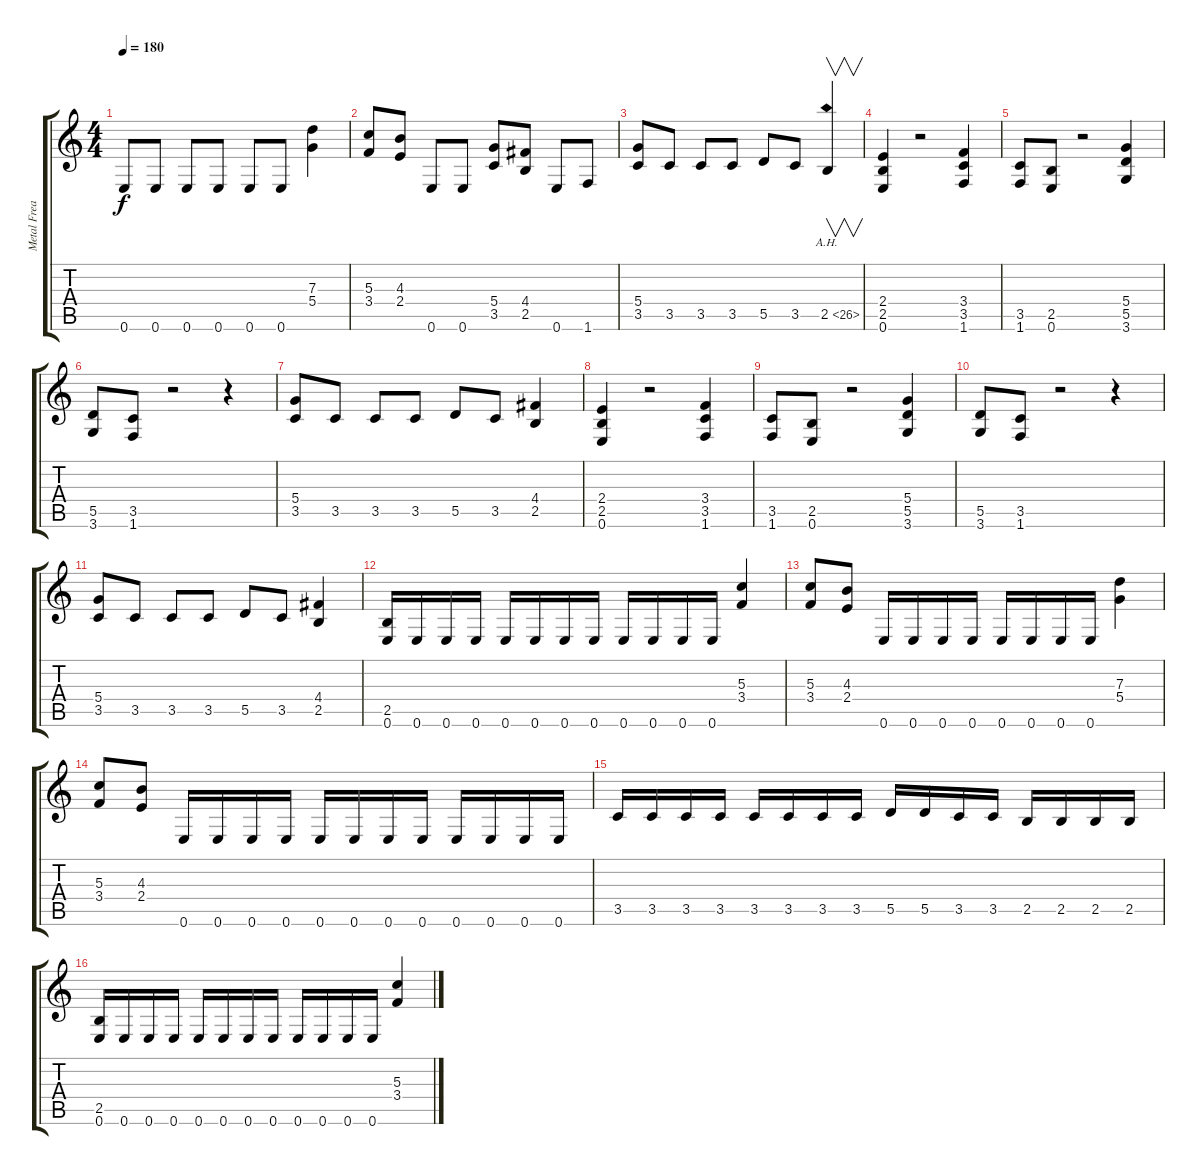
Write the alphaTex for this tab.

\track ("Metal Freak" "Metal Frea") {instrument distortionguitar}
\staff {score tabs}
\tuning (E4 B3 G3 D3 A2 E2) {hide}
\ts (4 4)
\tempo 180
\clef g2
\ks c
0.6.8{dy f} 0.6.8 0.6.8 0.6.8 0.6.8 0.6.8 (7.3 5.4).4 |
(5.3 3.4).8 (4.3 2.4).8 0.6.8 0.6.8 (5.4 3.5).8 (4.4 2.5).8 0.6.8 1.6.8 |
(5.4 3.5).8 3.5.8 3.5.8 3.5.8 5.5.8 3.5.8 2.5{ah 24}.4{v} |
(2.4 2.5 0.6).4 r.2 (3.4 3.5 1.6).4 |
(3.5 1.6).8 (2.5 0.6).8 r.2 (5.4 5.5 3.6).4 |
(5.5 3.6).8 (3.5 1.6).8 r.2 r.4 |
(5.4 3.5).8 3.5.8 3.5.8 3.5.8 5.5.8 3.5.8 (4.4 2.5).4 |
(2.4 2.5 0.6).4 r.2 (3.4 3.5 1.6).4 |
(3.5 1.6).8 (2.5 0.6).8 r.2 (5.4 5.5 3.6).4 |
(5.5 3.6).8 (3.5 1.6).8 r.2 r.4 |
(5.4 3.5).8 3.5.8 3.5.8 3.5.8 5.5.8 3.5.8 (4.4 2.5).4 |
(2.5 0.6).16 0.6.16 0.6.16 0.6.16 0.6.16 0.6.16 0.6.16 0.6.16 0.6.16 0.6.16 0.6.16 0.6.16 (5.3 3.4).4 |
(5.3 3.4).8 (4.3 2.4).8 0.6.16 0.6.16 0.6.16 0.6.16 0.6.16 0.6.16 0.6.16 0.6.16 (7.3 5.4).4 |
(5.3 3.4).8 (4.3 2.4).8 0.6.16 0.6.16 0.6.16 0.6.16 0.6.16 0.6.16 0.6.16 0.6.16 0.6.16 0.6.16 0.6.16 0.6.16 |
3.5.16 3.5.16 3.5.16 3.5.16 3.5.16 3.5.16 3.5.16 3.5.16 5.5.16 5.5.16 3.5.16 3.5.16 2.5.16 2.5.16 2.5.16 2.5.16 |
(2.5 0.6).16 0.6.16 0.6.16 0.6.16 0.6.16 0.6.16 0.6.16 0.6.16 0.6.16 0.6.16 0.6.16 0.6.16 (5.3 3.4).4
